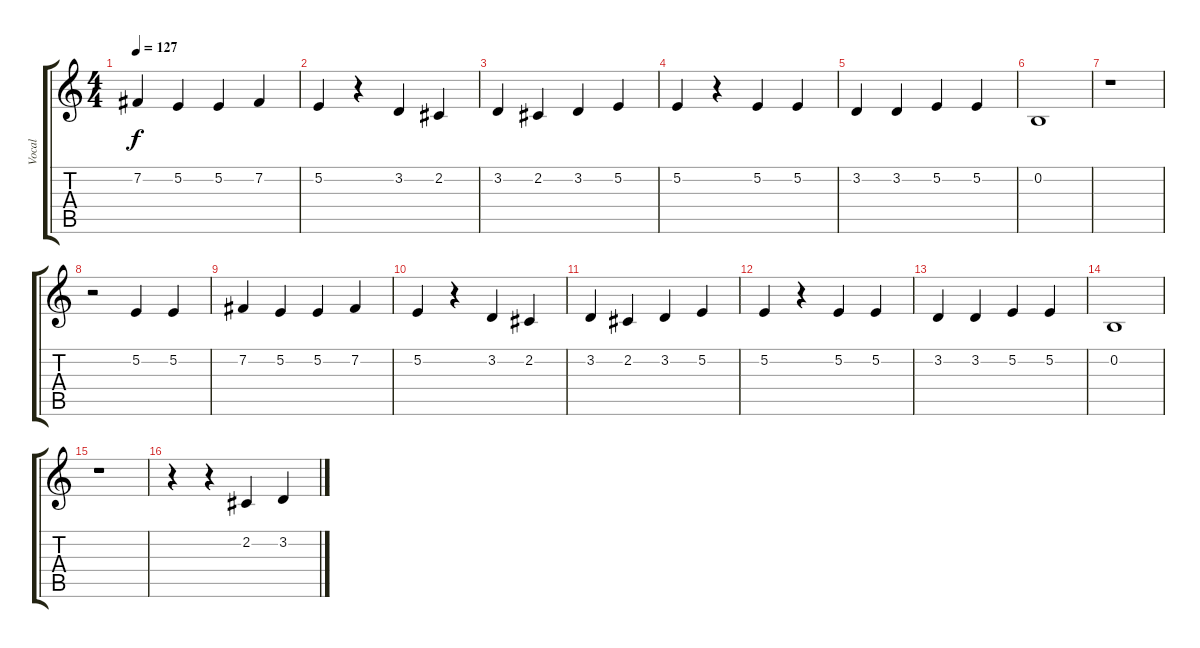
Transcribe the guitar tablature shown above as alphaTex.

\track ("Vocal" "Vocal") {instrument fx4atmosphere}
\staff {score tabs}
\tuning (E4 B3 G3 D3 A2 E2) {hide}
\ts (4 4)
\tempo 127
\clef g2
\ks c
7.2.4{dy f} 5.2.4 5.2.4 7.2.4 |
5.2.4 r.4 3.2.4 2.2.4 |
3.2.4 2.2.4 3.2.4 5.2.4 |
5.2.4 r.4 5.2.4 5.2.4 |
3.2.4 3.2.4 5.2.4 5.2.4 |
0.2.1 |
r.1 |
r.2 5.2.4 5.2.4 |
7.2.4 5.2.4 5.2.4 7.2.4 |
5.2.4 r.4 3.2.4 2.2.4 |
3.2.4 2.2.4 3.2.4 5.2.4 |
5.2.4 r.4 5.2.4 5.2.4 |
3.2.4 3.2.4 5.2.4 5.2.4 |
0.2.1 |
r.1 |
r.4 r.4 2.2.4 3.2.4
